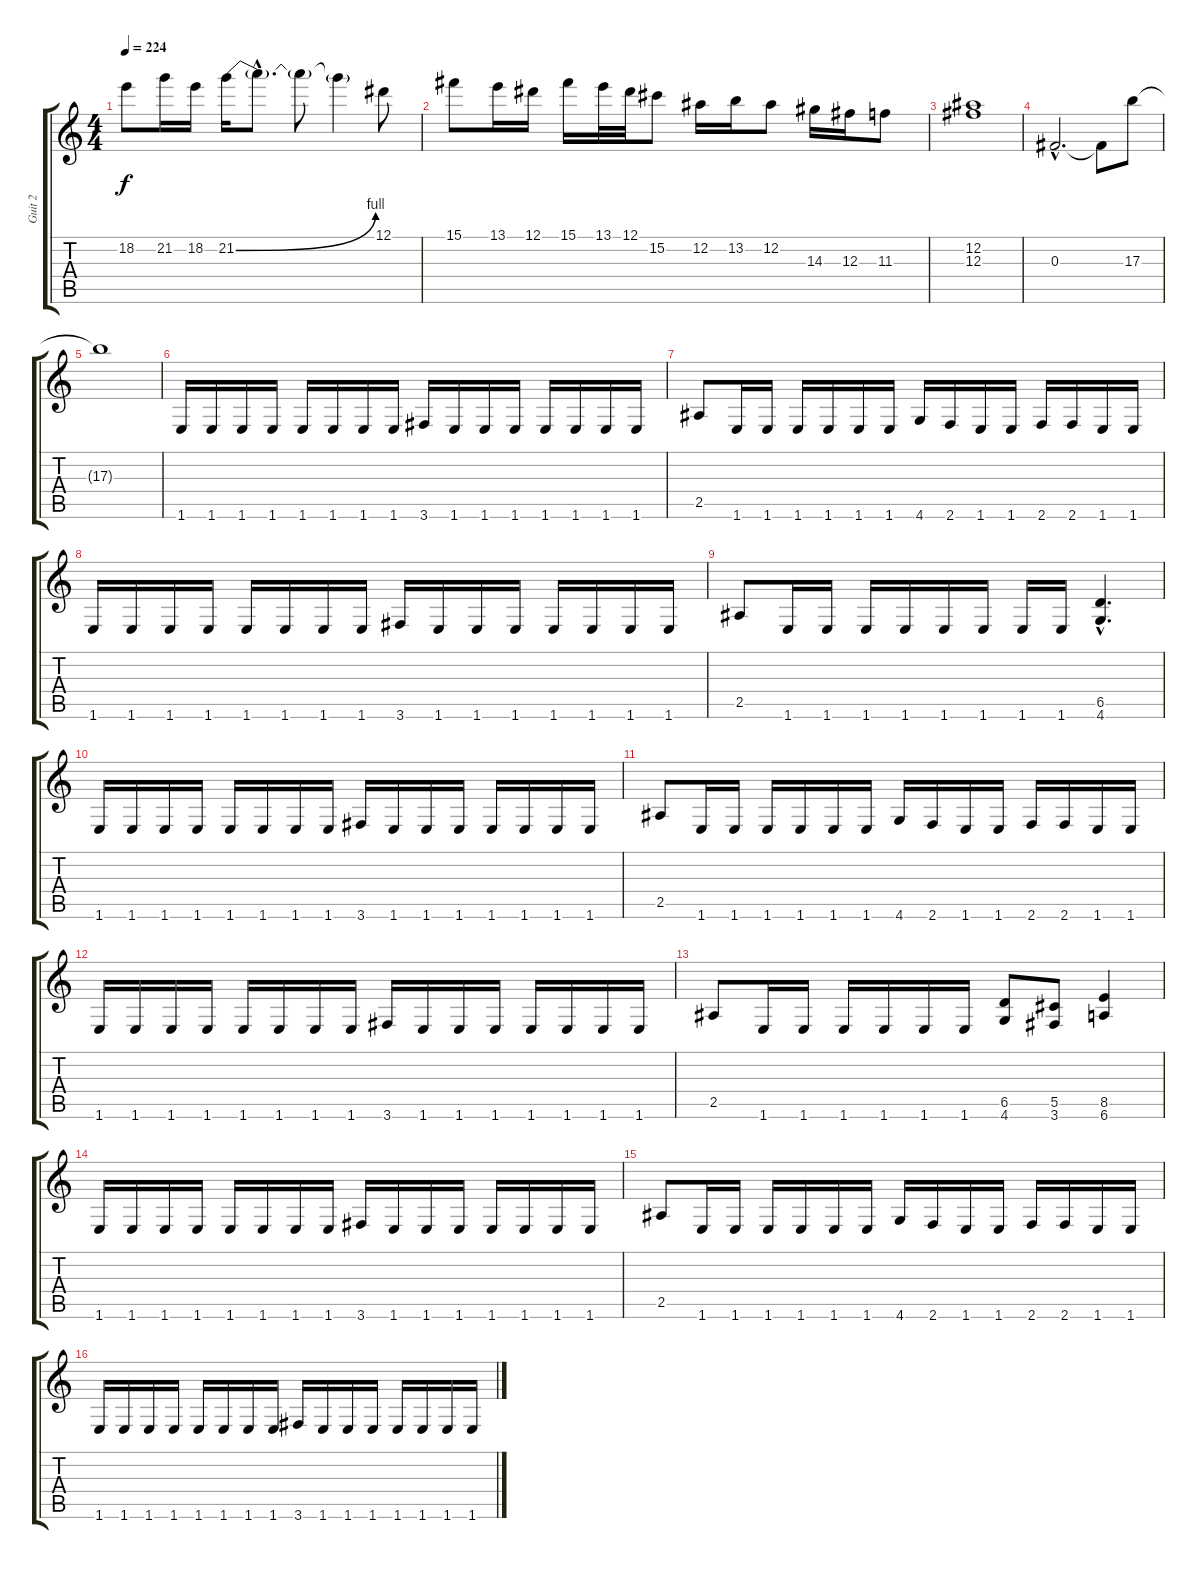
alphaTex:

\track ("Guit 2" "Guit 2") {instrument distortionguitar}
\staff {score tabs}
\tuning (Eb4 Bb3 Gb3 Db3 Ab2 Eb2) {hide}
\ts (4 4)
\tempo 224
\clef g2
\ks c
18.2.8{dy f} 21.2.16 18.2.16 21.2{be (bend 0 0 60 4)}.16 21.2{hac t}.8{d} 21.2{t}.8 21.2{t}.4 12.1.8 |
15.1.8 13.1.16 12.1.16 15.1.16 13.1.32 12.1.32 15.2.8 12.2.16 13.2.16 12.2.8 14.3.16 12.3.16 11.3.8 |
(12.2 12.3).1 |
0.3{hac}.2{d} 0.3{t}.8 17.3.8 |
17.3{t}.1 |
1.6.16 1.6.16 1.6.16 1.6.16 1.6.16 1.6.16 1.6.16 1.6.16 3.6.16 1.6.16 1.6.16 1.6.16 1.6.16 1.6.16 1.6.16 1.6.16 |
2.5.8 1.6.16 1.6.16 1.6.16 1.6.16 1.6.16 1.6.16 4.6.16 2.6.16 1.6.16 1.6.16 2.6.16 2.6.16 1.6.16 1.6.16 |
1.6.16 1.6.16 1.6.16 1.6.16 1.6.16 1.6.16 1.6.16 1.6.16 3.6.16 1.6.16 1.6.16 1.6.16 1.6.16 1.6.16 1.6.16 1.6.16 |
2.5.8 1.6.16 1.6.16 1.6.16 1.6.16 1.6.16 1.6.16 1.6.16 1.6.16 (6.5{hac} 4.6{hac}).4{d} |
1.6.16 1.6.16 1.6.16 1.6.16 1.6.16 1.6.16 1.6.16 1.6.16 3.6.16 1.6.16 1.6.16 1.6.16 1.6.16 1.6.16 1.6.16 1.6.16 |
2.5.8 1.6.16 1.6.16 1.6.16 1.6.16 1.6.16 1.6.16 4.6.16 2.6.16 1.6.16 1.6.16 2.6.16 2.6.16 1.6.16 1.6.16 |
1.6.16 1.6.16 1.6.16 1.6.16 1.6.16 1.6.16 1.6.16 1.6.16 3.6.16 1.6.16 1.6.16 1.6.16 1.6.16 1.6.16 1.6.16 1.6.16 |
2.5.8 1.6.16 1.6.16 1.6.16 1.6.16 1.6.16 1.6.16 (6.5 4.6).8 (5.5 3.6).8 (8.5 6.6).4 |
1.6.16 1.6.16 1.6.16 1.6.16 1.6.16 1.6.16 1.6.16 1.6.16 3.6.16 1.6.16 1.6.16 1.6.16 1.6.16 1.6.16 1.6.16 1.6.16 |
2.5.8 1.6.16 1.6.16 1.6.16 1.6.16 1.6.16 1.6.16 4.6.16 2.6.16 1.6.16 1.6.16 2.6.16 2.6.16 1.6.16 1.6.16 |
1.6.16 1.6.16 1.6.16 1.6.16 1.6.16 1.6.16 1.6.16 1.6.16 3.6.16 1.6.16 1.6.16 1.6.16 1.6.16 1.6.16 1.6.16 1.6.16
